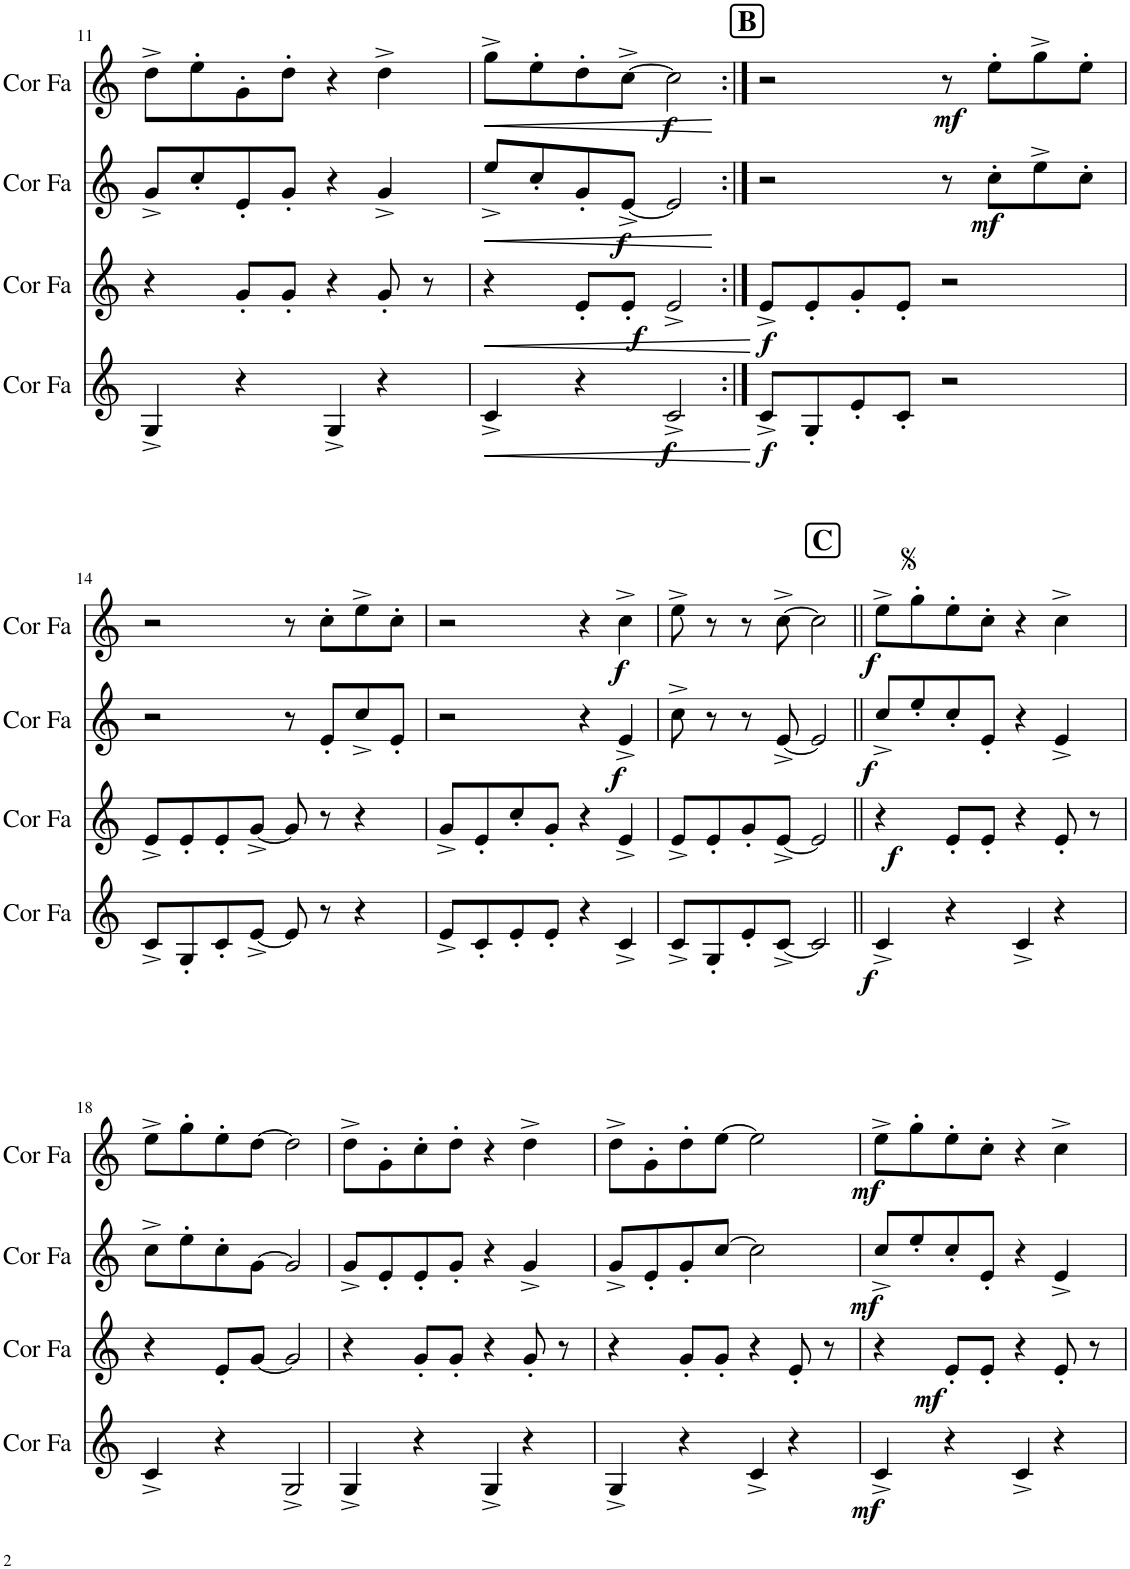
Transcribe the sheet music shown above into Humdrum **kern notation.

**kern	**dynam	**kern	**dynam	**kern	**dynam	**kern	**dynam
*part4	*part4	*part3	*part3	*part2	*part2	*part1	*part1
*staff4	*staff4	*staff3	*staff3	*staff2	*staff2	*staff1	*staff1
*I"Cor en Fa	*	*I"Cor en Fa	*	*I"Cor en Fa	*	*I"Cor en Fa	*
*I'Cor Fa	*	*I'Cor Fa	*	*I'Cor Fa	*	*I'Cor Fa	*
!!LO:PB:g=z
*clefG2	*	*clefG2	*	*clefG2	*	*clefG2	*
*Trd4c7	*	*Trd4c7	*	*Trd4c7	*	*Trd4c7	*
*k[]	*	*k[]	*	*k[]	*	*k[]	*
*M4/4	*	*M4/4	*	*M4/4	*	*M4/4	*
=11	=11	=11	=11	=11	=11	=11	=11
4G^/	.	4r	.	8g^/L	.	8dd^\L	.
.	.	.	.	8cc'/	.	8ee'\	.
4r	.	8g'/L	.	8e'/	.	8g'\	.
.	.	8g'/J	.	8g'/J	.	8dd'\J	.
4G^/	.	4r	.	4r	.	4r	.
4r	.	8g'/	.	4g^/	.	4dd^\	.
.	.	8r	.	.	.	.	.
=12	=12	=12	=12	=12	=12	=12	=12
!	!LO:HP:b	!	!LO:HP:b	!	!LO:HP:b	!	!LO:HP:b
4c^/	<	4r	<	8ee^/L	<	8gg^\L	<
.	.	.	.	8cc'/	.	8ee'\	.
4r	.	8e'/L	.	8g'/	.	8dd'\	.
!	!	!	!LO:DY:b	!	!LO:DY:b	!	!
.	.	8e'/J	f	[8e^/J	f	[8cc^\J	.
!	!LO:DY:b	!	!	!	!	!	!LO:DY:b
2c^/	f	2e^/	.	2e/]	.	2cc\]	f
.	[	.	[	.	[	.	[
!!LO:REH:place=s1:a:B:cj:fs=14:t=B
=13:|!	=13:|!	=13:|!	=13:|!	=13:|!	=13:|!	=13:|!	=13:|!
!	!LO:DY:b	!	!LO:DY:b	!	!	!	!
8c^/L	f	8e^/L	f	2r	.	2r	.
8G'/	.	8e'/	.	.	.	.	.
8e'/	.	8g'/	.	.	.	.	.
8c'/J	.	8e'/J	.	.	.	.	.
!	!	!	!	!	!	!	!LO:DY:b
2r	.	2r	.	8r	.	8r	mf
!	!	!	!	!	!LO:DY:b	!	!
.	.	.	.	8cc'\L	mf	8ee'\L	.
.	.	.	.	8ee^\	.	8gg^\	.
.	.	.	.	8cc'\J	.	8ee'\J	.
!!LO:LB:g=z
=14	=14	=14	=14	=14	=14	=14	=14
8c^/L	.	8e^/L	.	2r	.	2r	.
8G'/	.	8e'/	.	.	.	.	.
8c'/	.	8e'/	.	.	.	.	.
[8e^/J	.	[8g^/J	.	.	.	.	.
8e/]	.	8g/]	.	8r	.	8r	.
8r	.	8r	.	8e'/L	.	8cc'\L	.
4r	.	4r	.	8cc^/	.	8ee^\	.
.	.	.	.	8e'/J	.	8cc'\J	.
=15	=15	=15	=15	=15	=15	=15	=15
8e^/L	.	8g^/L	.	2r	.	2r	.
8c'/	.	8e'/	.	.	.	.	.
8e'/	.	8cc'/	.	.	.	.	.
8e'/J	.	8g'/J	.	.	.	.	.
4r	.	4r	.	4r	.	4r	.
!	!	!	!	!	!LO:DY:b	!	!LO:DY:b
4c^/	.	4e^/	.	4e^/	f	4cc^\	f
=16	=16	=16	=16	=16	=16	=16	=16
8c^/L	.	8e^/L	.	8cc^\	.	8ee^\	.
8G'/	.	8e'/	.	8r	.	8r	.
8e'/	.	8g'/	.	8r	.	8r	.
[8c^/J	.	[8e^/J	.	[8e^/	.	[8cc^\	.
2c/]	.	2e/]	.	2e/]	.	2cc\]	.
!!LO:REH:place=s1:a:B:cj:fs=14:t=C
=17||	=17||	=17||	=17||	=17||	=17||	=17||	=17||
!	!LO:DY:b	!	!LO:DY:b	!	!LO:DY:b	!	!LO:DY:b
4c^/	f	4r	f	8cc^/L	f	8ee^\L	f
.	.	.	.	8ee'/	.	8gg'\	.
4r	.	8e'/L	.	8cc'/	.	8ee'\	.
.	.	8e'/J	.	8e'/J	.	8cc'\J	.
4c^/	.	4r	.	4r	.	4r	.
4r	.	8e'/	.	4e^/	.	4cc^\	.
.	.	8r	.	.	.	.	.
!!LO:LB:g=z
=18	=18	=18	=18	=18	=18	=18	=18
4c^/	.	4r	.	8cc^\L	.	8ee^\L	.
.	.	.	.	8ee'\	.	8gg'\	.
4r	.	8e'/L	.	8cc'\	.	8ee'\	.
.	.	[8g/J	.	[8g\J	.	[8dd\J	.
2G^/	.	2g/]	.	2g/]	.	2dd\]	.
=19	=19	=19	=19	=19	=19	=19	=19
4G^/	.	4r	.	8g^/L	.	8dd^\L	.
.	.	.	.	8e'/	.	8g'\	.
4r	.	8g'/L	.	8e'/	.	8cc'\	.
.	.	8g'/J	.	8g'/J	.	8dd'\J	.
4G^/	.	4r	.	4r	.	4r	.
4r	.	8g'/	.	4g^/	.	4dd^\	.
.	.	8r	.	.	.	.	.
=20	=20	=20	=20	=20	=20	=20	=20
4G^/	.	4r	.	8g^/L	.	8dd^\L	.
.	.	.	.	8e'/	.	8g'\	.
4r	.	8g'/L	.	8g'/	.	8dd'\	.
.	.	8g'/J	.	[8cc/J	.	[8ee\J	.
4c^/	.	4r	.	2cc\]	.	2ee\]	.
4r	.	8e'/	.	.	.	.	.
.	.	8r	.	.	.	.	.
=21	=21	=21	=21	=21	=21	=21	=21
!	!LO:DY:b	!	!	!	!LO:DY:b	!	!LO:DY:b
4c^/	mf	4r	.	8cc^/L	mf	8ee^\L	mf
.	.	.	.	8ee'/	.	8gg'\	.
!	!	!	!LO:DY:b	!	!	!	!
4r	.	8e'/L	mf	8cc'/	.	8ee'\	.
.	.	8e'/J	.	8e'/J	.	8cc'\J	.
4c^/	.	4r	.	4r	.	4r	.
4r	.	8e'/	.	4e^/	.	4cc^\	.
.	.	8r	.	.	.	.	.
=	=	=	=	=	=	=	=
*-	*-	*-	*-	*-	*-	*-	*-
